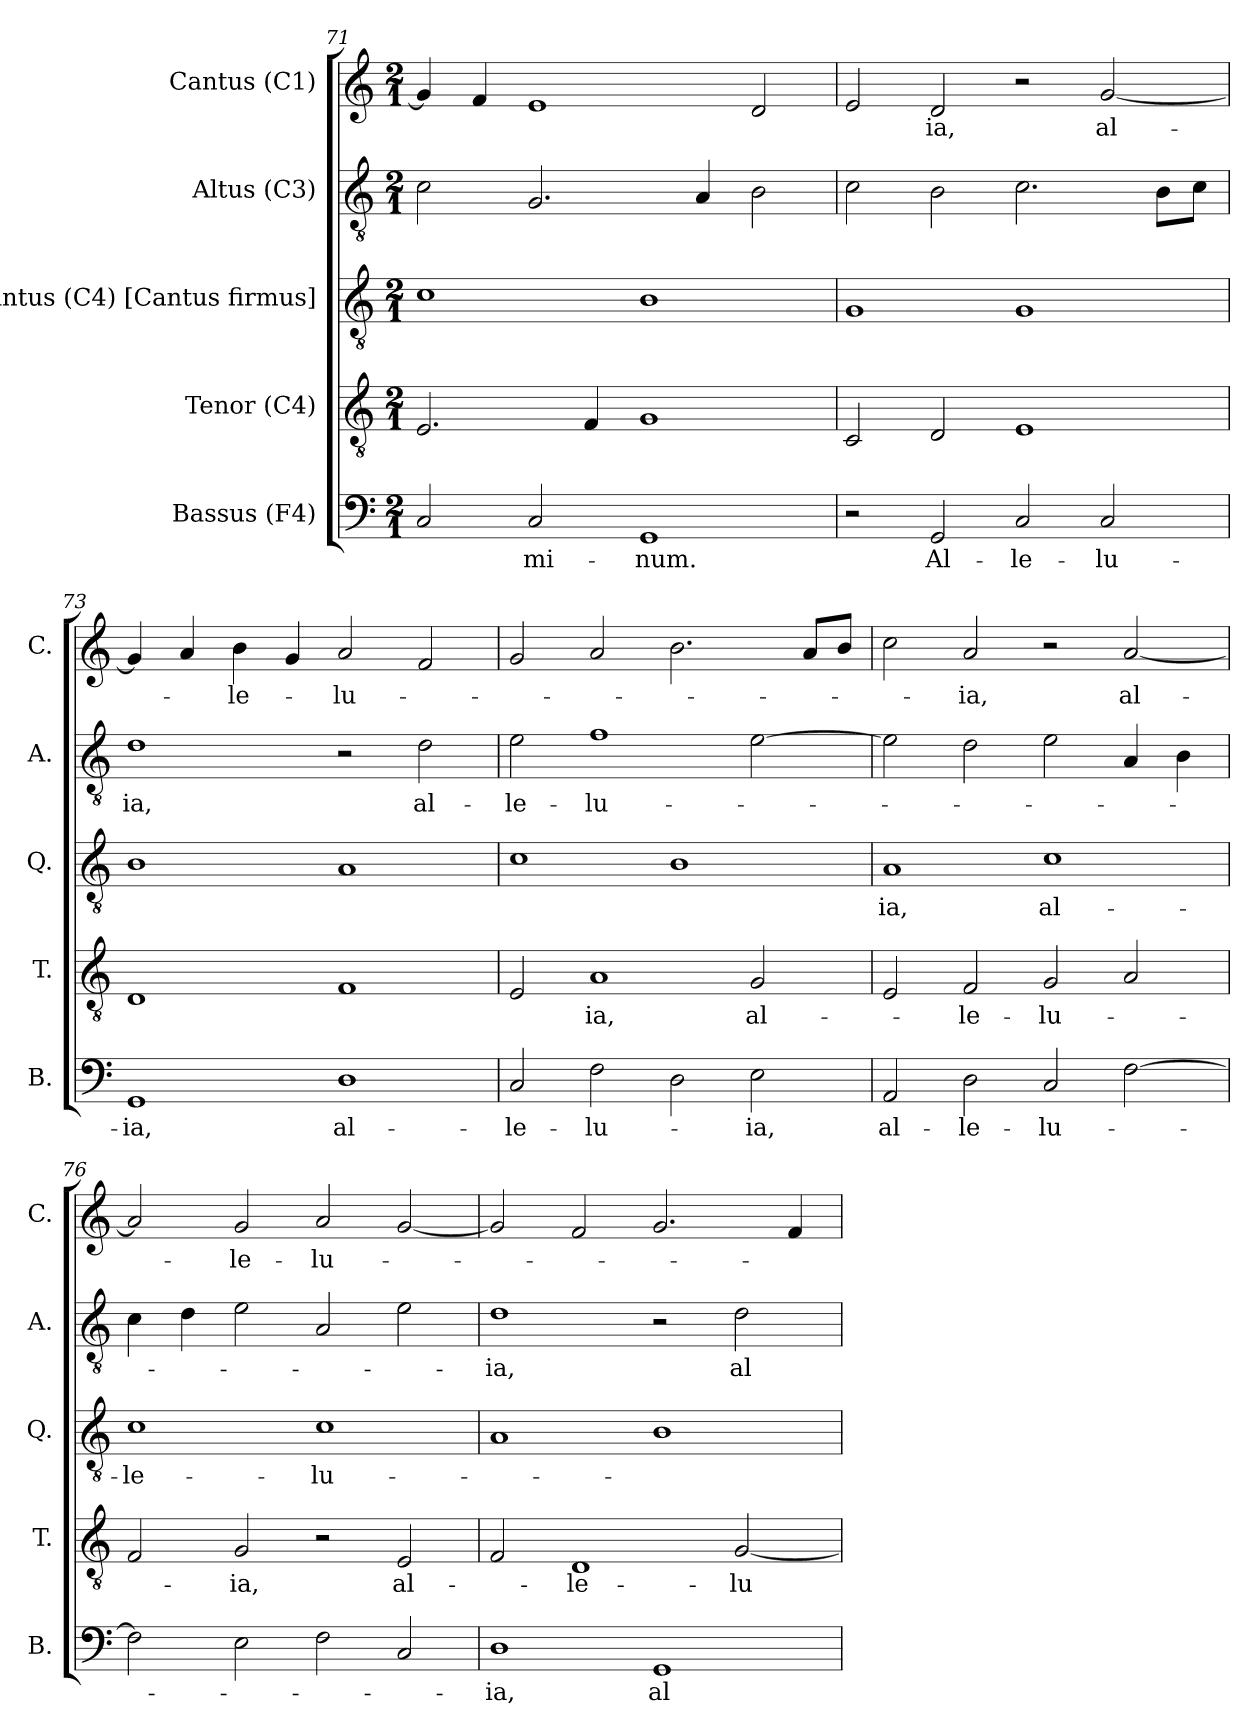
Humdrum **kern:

**kern	**text	**kern	**text	**kern	**text	**kern	**text	**kern	**text
*part5	*part5	*part4	*part4	*part3	*part3	*part2	*part2	*part1	*part1
*staff5	*staff5	*staff4	*staff4	*staff3	*staff3	*staff2	*staff2	*staff1	*staff1
*I"Bassus (F4)	*	*I"Tenor (C4)	*	*I"Quintus (C4) [Cantus firmus]	*	*I"Altus (C3)	*	*I"Cantus (C1)	*
*I'B.	*	*I'T.	*	*I'Q.	*	*I'A.	*	*I'C.	*
*clefF4	*	*clefGv2	*	*clefGv2	*	*clefGv2	*	*clefG2	*
*	*	*ITrd7c12	*	*ITrd7c12	*	*	*	*	*
*k[]	*	*k[]	*	*k[]	*	*k[]	*	*k[]	*
*C:	*	*C:	*	*C:	*	*C:	*	*C:	*
*M2/1	*	*M2/1	*	*M2/1	*	*M2/1	*	*M2/1	*
=71	=71	=71	=71	=71	=71	=71	=71	=71	=71
2Ci/	.	2.EEi/	.	1Ci	.	2ci\	.	4gi/]	.
.	.	.	.	.	.	.	.	4fi/	.
!	!LO:LY:b:color=#000000	!	!	!	!	!	!	!	!
2Ci/	-mi-	.	.	.	.	2.Gi/	.	1ei	.
.	.	4FFi/	.	.	.	.	.	.	.
!	!LO:LY:b:color=#000000	!	!	!	!	!	!	!	!
1GGi	-num.	1GGi	.	1BBi	.	.	.	.	.
.	.	.	.	.	.	4Ai/	.	.	.
.	.	.	.	.	.	2Bi\	.	2di/	.
!!LO:PB:g=z
=72	=72	=72	=72	=72	=72	=72	=72	=72	=72
2r	.	2CCi/	.	1GGi	.	2ci\	.	2ei/	.
!	!LO:LY:b:color=#000000	!	!	!	!	!	!	!	!
!	!	!	!	!	!	!	!	!	!LO:LY:b:color=#000000
2GGi/	Al-	2DDi/	.	.	.	2Bi\	.	2di/	-ia,
!	!LO:LY:b:color=#000000	!	!	!	!	!	!	!	!
2Ci/	-le-	1EEi	.	1GGi	.	2.ci\	.	2r	.
!	!LO:LY:b:color=#000000	!	!	!	!	!	!	!	!
!	!	!	!	!	!	!	!	!	!LO:LY:b:color=#000000
2Ci/	-lu-	.	.	.	.	.	.	[2gi/	al-
.	.	.	.	.	.	8Bi\L	.	.	.
.	.	.	.	.	.	8ci\J	.	.	.
=73	=73	=73	=73	=73	=73	=73	=73	=73	=73
!	!LO:LY:b:color=#000000	!	!	!	!	!	!	!	!
!	!	!	!	!	!	!	!LO:LY:b:color=#000000	!	!
1GGi	-ia,	1DDi	.	1BBi	.	1di	-ia,	4gi/]	.
.	.	.	.	.	.	.	.	4ai/	.
!	!	!	!	!	!	!	!	!	!LO:LY:b:color=#000000
.	.	.	.	.	.	.	.	4bi\	-le-
.	.	.	.	.	.	.	.	4gi/	.
!	!LO:LY:b:color=#000000	!	!	!	!	!	!	!	!
!	!	!	!	!	!	!	!	!	!LO:LY:b:color=#000000
1Di	al-	1FFi	.	1AAi	.	2r	.	2ai/	-lu-
!	!	!	!	!	!	!	!LO:LY:b:color=#000000	!	!
.	.	.	.	.	.	2di\	al-	2fi/	.
=74	=74	=74	=74	=74	=74	=74	=74	=74	=74
!	!LO:LY:b:color=#000000	!	!	!	!	!	!	!	!
!	!	!	!	!	!	!	!LO:LY:b:color=#000000	!	!
2Ci/	-le-	2EEi/	.	1Ci	.	2ei\	-le-	2gi/	.
!	!LO:LY:b:color=#000000	!	!	!	!	!	!	!	!
!	!	!	!LO:LY:b:color=#000000	!	!	!	!	!	!
!	!	!	!	!	!	!	!LO:LY:b:color=#000000	!	!
2Fi\	-lu-	1AAi	-ia,	.	.	1fi	-lu-	2ai/	.
2Di\	.	.	.	1BBi	.	.	.	2.bi\	.
!	!LO:LY:b:color=#000000	!	!	!	!	!	!	!	!
!	!	!	!LO:LY:b:color=#000000	!	!	!	!	!	!
2Ei\	-ia,	2GGi/	al-	.	.	[2ei\	.	.	.
.	.	.	.	.	.	.	.	8ai/L	.
.	.	.	.	.	.	.	.	8bi/J	.
=75	=75	=75	=75	=75	=75	=75	=75	=75	=75
!	!LO:LY:b:color=#000000	!	!	!	!	!	!	!	!
!	!	!	!	!	!LO:LY:b:color=#000000	!	!	!	!
2AAi/	al-	2EEi/	.	1AAi	-ia,	2ei\]	.	2cci\	.
!	!LO:LY:b:color=#000000	!	!	!	!	!	!	!	!
!	!	!	!LO:LY:b:color=#000000	!	!	!	!	!	!
!	!	!	!	!	!	!	!	!	!LO:LY:b:color=#000000
2Di\	-le-	2FFi/	-le-	.	.	2di\	.	2ai/	-ia,
!	!LO:LY:b:color=#000000	!	!	!	!	!	!	!	!
!	!	!	!LO:LY:b:color=#000000	!	!	!	!	!	!
!	!	!	!	!	!LO:LY:b:color=#000000	!	!	!	!
2Ci/	-lu-	2GGi/	-lu-	1Ci	al-	2ei\	.	2r	.
!	!	!	!	!	!	!	!	!	!LO:LY:b:color=#000000
[2Fi\	.	2AAi/	.	.	.	4Ai/	.	[2ai/	al-
.	.	.	.	.	.	4Bi\	.	.	.
!!LO:LB:g=z
=76	=76	=76	=76	=76	=76	=76	=76	=76	=76
!	!	!	!	!	!LO:LY:b:color=#000000	!	!	!	!
2Fi\]	.	2FFi/	.	1Ci	-le-	4ci\	.	2ai/]	.
.	.	.	.	.	.	4di\	.	.	.
!	!	!	!LO:LY:b:color=#000000	!	!	!	!	!	!
!	!	!	!	!	!	!	!	!	!LO:LY:b:color=#000000
2Ei\	.	2GGi/	-ia,	.	.	2ei\	.	2gi/	-le-
!	!	!	!	!	!LO:LY:b:color=#000000	!	!	!	!
!	!	!	!	!	!	!	!	!	!LO:LY:b:color=#000000
2Fi\	.	2r	.	1Ci	-lu-	2Ai/	.	2ai/	-lu-
!	!	!	!LO:LY:b:color=#000000	!	!	!	!	!	!
2Ci/	.	2EEi/	al-	.	.	2ei\	.	[2gi/	.
=77	=77	=77	=77	=77	=77	=77	=77	=77	=77
!	!LO:LY:b:color=#000000	!	!	!	!	!	!	!	!
!	!	!	!	!	!	!	!LO:LY:b:color=#000000	!	!
1Di	-ia,	2FFi/	.	1AAi	.	1di	-ia,	2gi/]	.
!	!	!	!LO:LY:b:color=#000000	!	!	!	!	!	!
.	.	1DDi	-le-	.	.	.	.	2fi/	.
!	!LO:LY:b:color=#000000	!	!	!	!	!	!	!	!
1GGi	al-	.	.	1BBi	.	2r	.	2.gi/	.
!	!	!	!LO:LY:b:color=#000000	!	!	!	!	!	!
!	!	!	!	!	!	!	!LO:LY:b:color=#000000	!	!
.	.	[2GGi/	-lu-	.	.	2di\	al-	.	.
.	.	.	.	.	.	.	.	4fi/	.
=	=	=	=	=	=	=	=	=	=
*-	*-	*-	*-	*-	*-	*-	*-	*-	*-
